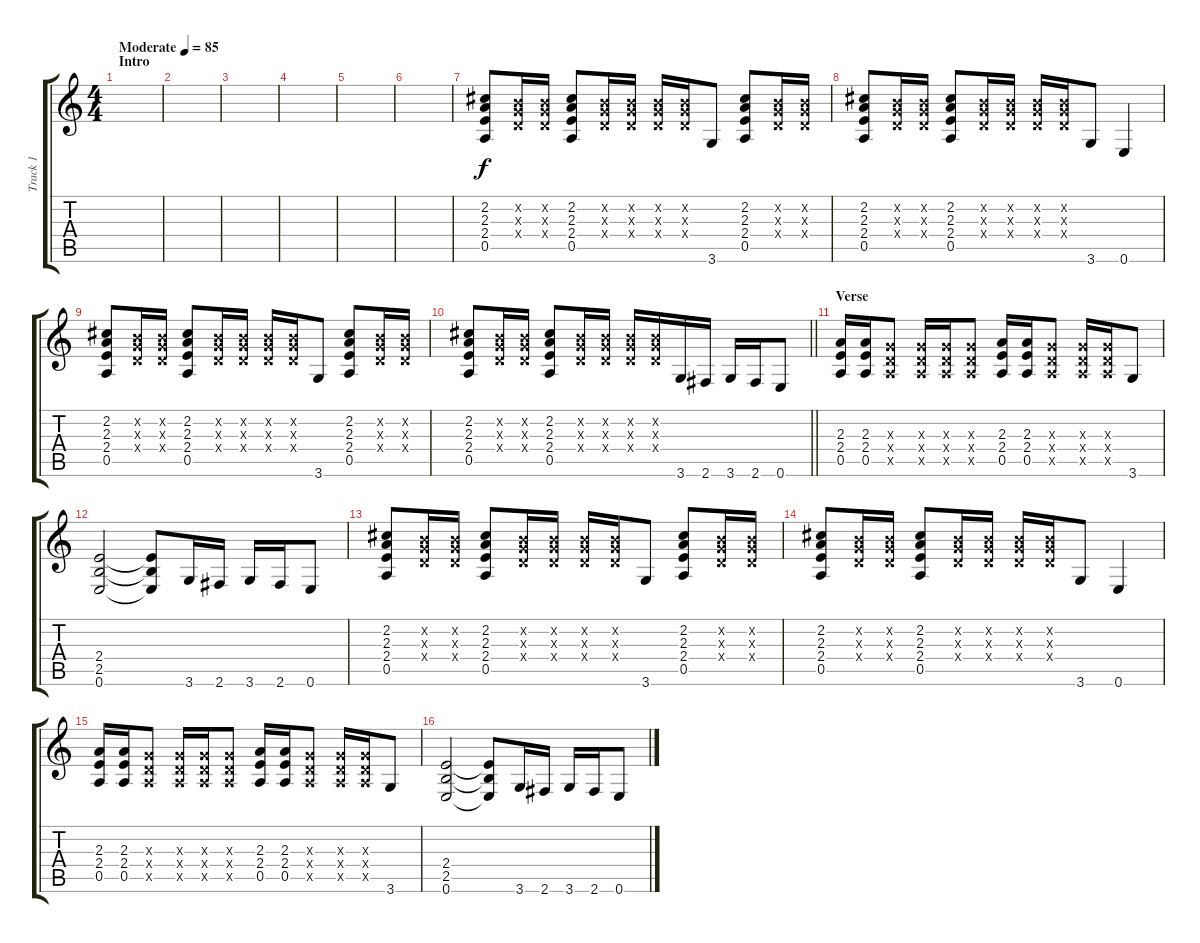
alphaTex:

\track ("Track 1" "Track 1") {instrument distortionguitar}
\staff {score tabs}
\tuning (E4 B3 G3 D3 A2 E2) {hide}
\ts (4 4)
\section ("" "Intro")
\tempo (85 "Moderate")
\clef g2
\ks c
|
|
|
|
|
|
(2.2 2.3 2.4 0.5).8 (0.2{x} 0.3{x} 0.4{x}).16 (0.2{x} 0.3{x} 0.4{x}).16 (2.2 2.3 2.4 0.5).8 (0.2{x} 0.3{x} 0.4{x}).16 (0.2{x} 0.3{x} 0.4{x}).16 (0.2{x} 0.3{x} 0.4{x}).16 (0.2{x} 0.3{x} 0.4{x}).16 3.6.8 (2.2 2.3 2.4 0.5).8 (0.2{x} 0.3{x} 0.4{x}).16 (0.2{x} 0.3{x} 0.4{x}).16 |
(2.2 2.3 2.4 0.5).8 (0.2{x} 0.3{x} 0.4{x}).16 (0.2{x} 0.3{x} 0.4{x}).16 (2.2 2.3 2.4 0.5).8 (0.2{x} 0.3{x} 0.4{x}).16 (0.2{x} 0.3{x} 0.4{x}).16 (0.2{x} 0.3{x} 0.4{x}).16 (0.2{x} 0.3{x} 0.4{x}).16 3.6.8 0.6.4 |
(2.2 2.3 2.4 0.5).8 (0.2{x} 0.3{x} 0.4{x}).16 (0.2{x} 0.3{x} 0.4{x}).16 (2.2 2.3 2.4 0.5).8 (0.2{x} 0.3{x} 0.4{x}).16 (0.2{x} 0.3{x} 0.4{x}).16 (0.2{x} 0.3{x} 0.4{x}).16 (0.2{x} 0.3{x} 0.4{x}).16 3.6.8 (2.2 2.3 2.4 0.5).8 (0.2{x} 0.3{x} 0.4{x}).16 (0.2{x} 0.3{x} 0.4{x}).16 |
\barLineRight lightlight
(2.2 2.3 2.4 0.5).8 (0.2{x} 0.3{x} 0.4{x}).16 (0.2{x} 0.3{x} 0.4{x}).16 (2.2 2.3 2.4 0.5).8 (0.2{x} 0.3{x} 0.4{x}).16 (0.2{x} 0.3{x} 0.4{x}).16 (0.2{x} 0.3{x} 0.4{x}).16 (0.2{x} 0.3{x} 0.4{x}).16 3.6.16 2.6.16 3.6.16 2.6.16 0.6.8 |
\section ("" "Verse")
(2.3 2.4 0.5).16 (2.3 2.4 0.5).16 (0.3{x} 0.4{x} 0.5{x}).8 (0.3{x} 0.4{x} 0.5{x}).16 (0.3{x} 0.4{x} 0.5{x}).16 (0.3{x} 0.4{x} 0.5{x}).8 (2.3 2.4 0.5).16 (2.3 2.4 0.5).16 (0.3{x} 0.4{x} 0.5{x}).8 (0.3{x} 0.4{x} 0.5{x}).16 (0.3{x} 0.4{x} 0.5{x}).16 3.6.8 |
(2.4 2.5 0.6).2 (2.4{t} 2.5{t} 0.6{t}).8 3.6.16 2.6.16 3.6.16 2.6.16 0.6.8 |
(2.2 2.3 2.4 0.5).8 (0.2{x} 0.3{x} 0.4{x}).16 (0.2{x} 0.3{x} 0.4{x}).16 (2.2 2.3 2.4 0.5).8 (0.2{x} 0.3{x} 0.4{x}).16 (0.2{x} 0.3{x} 0.4{x}).16 (0.2{x} 0.3{x} 0.4{x}).16 (0.2{x} 0.3{x} 0.4{x}).16 3.6.8 (2.2 2.3 2.4 0.5).8 (0.2{x} 0.3{x} 0.4{x}).16 (0.2{x} 0.3{x} 0.4{x}).16 |
(2.2 2.3 2.4 0.5).8 (0.2{x} 0.3{x} 0.4{x}).16 (0.2{x} 0.3{x} 0.4{x}).16 (2.2 2.3 2.4 0.5).8 (0.2{x} 0.3{x} 0.4{x}).16 (0.2{x} 0.3{x} 0.4{x}).16 (0.2{x} 0.3{x} 0.4{x}).16 (0.2{x} 0.3{x} 0.4{x}).16 3.6.8 0.6.4 |
(2.3 2.4 0.5).16 (2.3 2.4 0.5).16 (0.3{x} 0.4{x} 0.5{x}).8 (0.3{x} 0.4{x} 0.5{x}).16 (0.3{x} 0.4{x} 0.5{x}).16 (0.3{x} 0.4{x} 0.5{x}).8 (2.3 2.4 0.5).16 (2.3 2.4 0.5).16 (0.3{x} 0.4{x} 0.5{x}).8 (0.3{x} 0.4{x} 0.5{x}).16 (0.3{x} 0.4{x} 0.5{x}).16 3.6.8 |
(2.4 2.5 0.6).2 (2.4{t} 2.5{t} 0.6{t}).8 3.6.16 2.6.16 3.6.16 2.6.16 0.6.8
